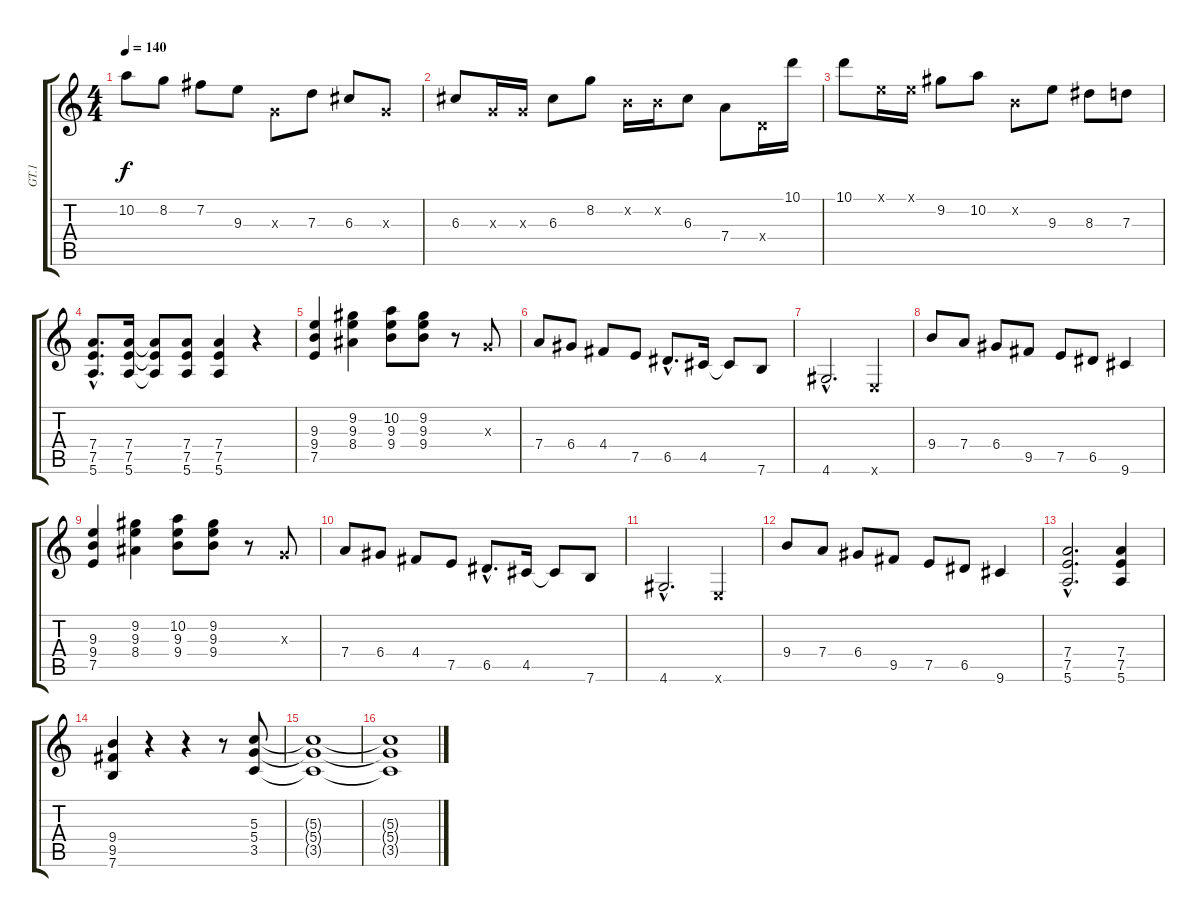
\track ("GT.1" "GT.1") {instrument distortionguitar}
\staff {score tabs}
\tuning (E4 B3 G3 D3 A2 E2) {hide}
\ts (4 4)
\tempo 140
\clef g2
\ks c
10.2.8{dy f} 8.2.8 7.2.8 9.3.8 0.3{x}.8 7.3.8 6.3.8 0.3{x}.8 |
6.3.8 0.3{x}.16 0.3{x}.16 6.3.8 8.2.8 0.2{x}.16 0.2{x}.16 6.3.8 7.4.8 0.4{x}.16 10.1.16 |
10.1.8 0.1{x}.16 0.1{x}.16 9.2.8 10.2.8 0.2{x}.8 9.3.8 8.3.8 7.3.8 |
(7.4{hac} 7.5{hac} 5.6{hac}).8{d} (7.4 7.5 5.6).16 (7.4{t} 7.5{t} 5.6{t}).8 (7.4 7.5 5.6).8 (7.4 7.5 5.6).4 r.4 |
(9.3 9.4 7.5).4 (9.2 9.3 8.4).4 (10.2 9.3 9.4).8 (9.2 9.3 9.4).8 r.8 0.3{x}.8 |
7.4.8 6.4.8 4.4.8 7.5.8 6.5{hac}.8{d} 4.5.16 4.5{t}.8 7.6.8 |
4.6{hac}.2{d} 0.6{x}.4 |
9.4.8 7.4.8 6.4.8 9.5.8 7.5.8 6.5.8 9.6.4 |
(9.3 9.4 7.5).4 (9.2 9.3 8.4).4 (10.2 9.3 9.4).8 (9.2 9.3 9.4).8 r.8 0.3{x}.8 |
7.4.8 6.4.8 4.4.8 7.5.8 6.5{hac}.8{d} 4.5.16 4.5{t}.8 7.6.8 |
4.6{hac}.2{d} 0.6{x}.4 |
9.4.8 7.4.8 6.4.8 9.5.8 7.5.8 6.5.8 9.6.4 |
(7.4{hac} 7.5{hac} 5.6{hac}).2{d} (7.4 7.5 5.6).4 |
(9.4 9.5 7.6).4 r.4 r.4 r.8 (5.3 5.4 3.5).8 |
(5.3{t} 5.4{t} 3.5{t}).1 |
(5.3{t} 5.4{t} 3.5{t}).1
